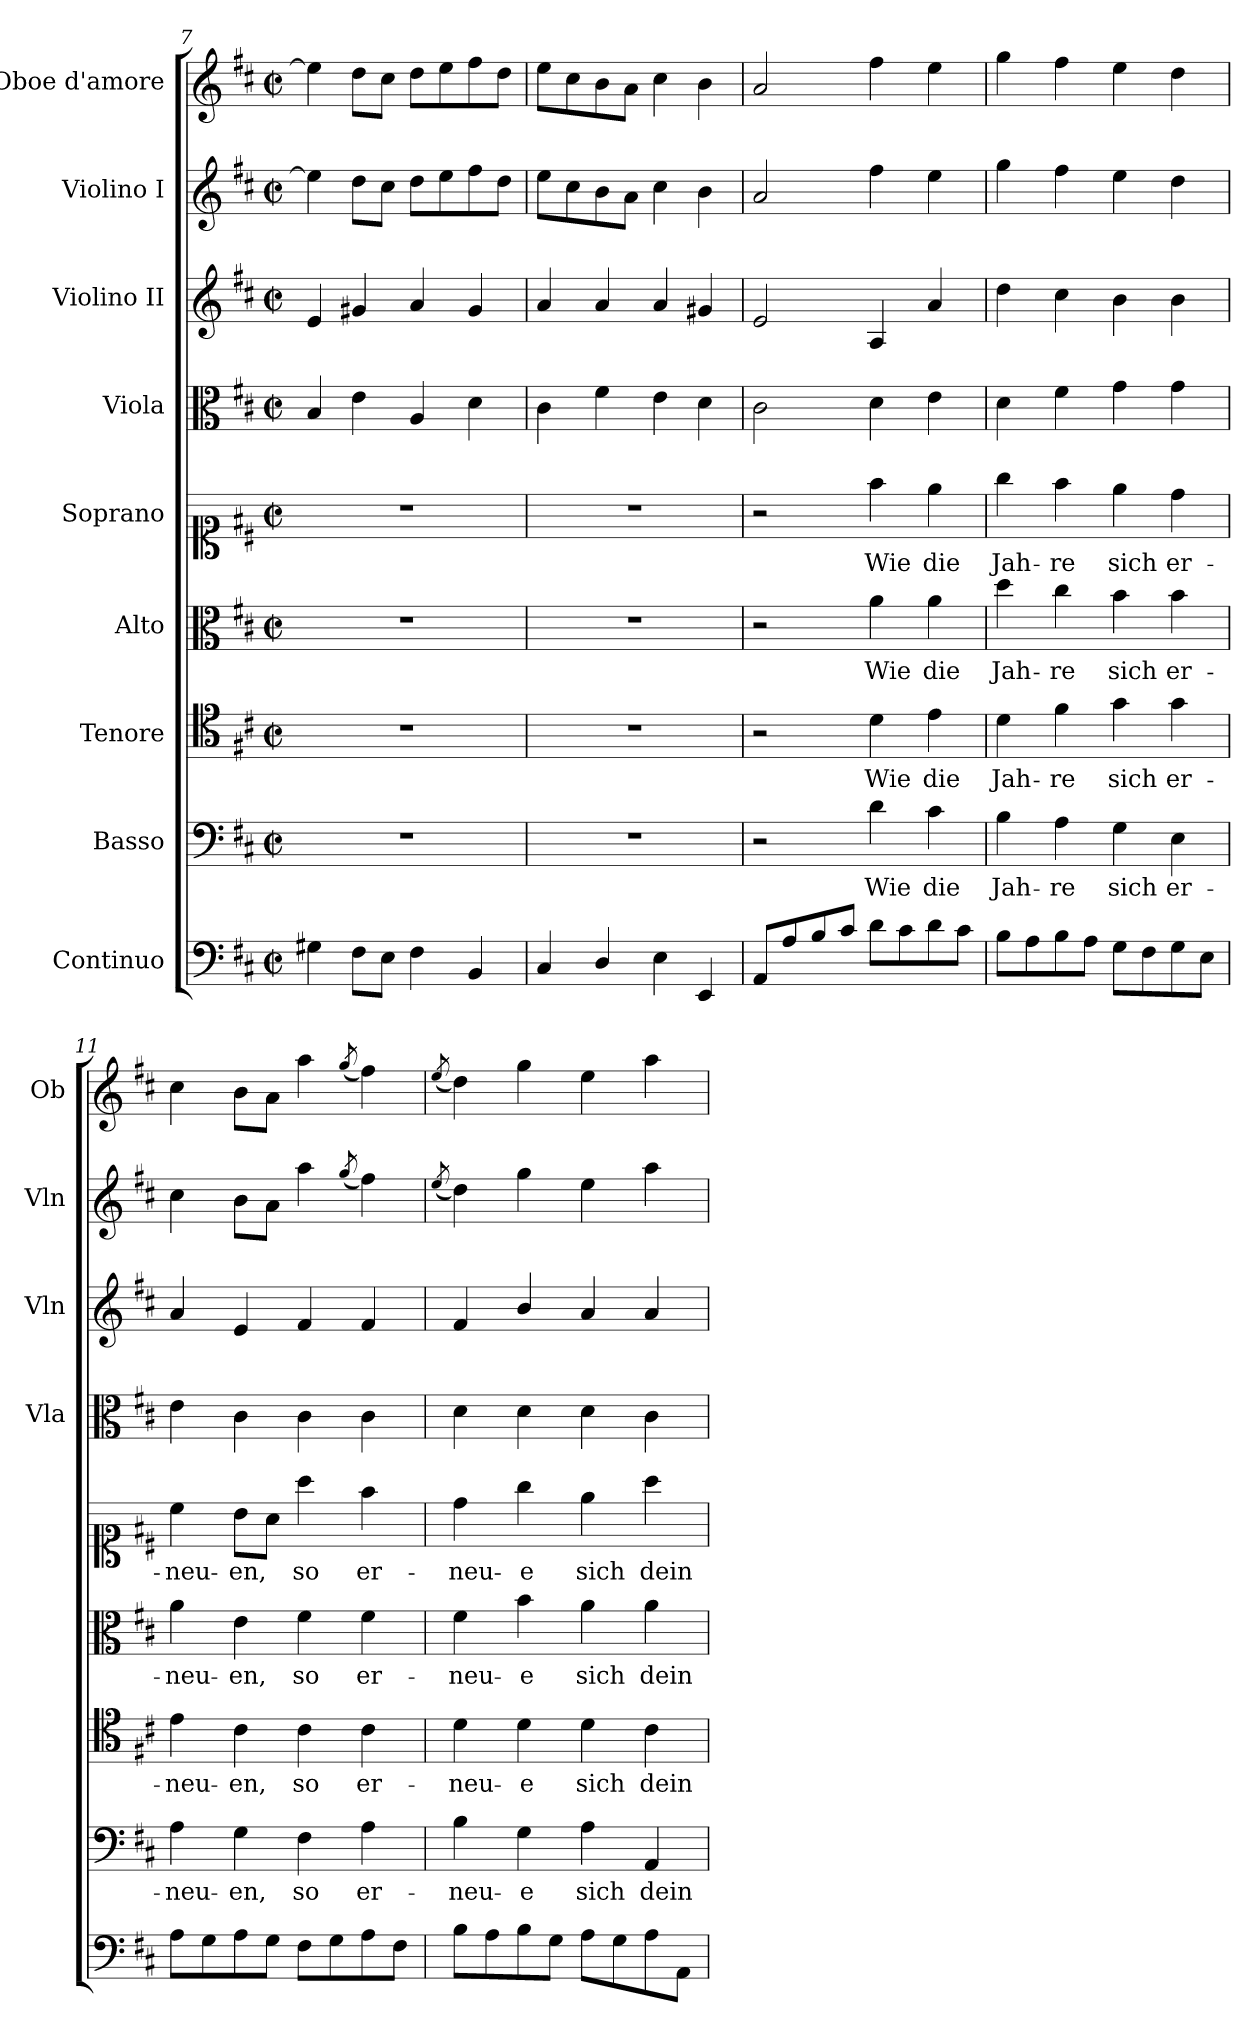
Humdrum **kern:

**kern	**kern	**text	**kern	**text	**kern	**text	**kern	**text	**kern	**kern	**kern	**kern
*part9	*part8	*part8	*part7	*part7	*part6	*part6	*part5	*part5	*part4	*part3	*part2	*part1
*staff9	*staff8	*staff8	*staff7	*staff7	*staff6	*staff6	*staff5	*staff5	*staff4	*staff3	*staff2	*staff1
*I"Continuo	*I"Basso	*	*I"Tenore	*	*I"Alto	*	*I"Soprano	*	*I"Viola	*I"Violino II	*I"Violino I	*I"Oboe d'amore
*	*	*	*	*	*	*	*	*	*I'Vla	*I'Vln	*I'Vln	*I'Ob
*clefF4	*clefF4	*	*clefC4	*	*clefC3	*	*clefC1	*	*clefC3	*clefG2	*clefG2	*clefG2
*k[f#c#]	*k[f#c#]	*	*k[f#c#]	*	*k[f#c#]	*	*k[f#c#]	*	*k[f#c#]	*k[f#c#]	*k[f#c#]	*k[f#c#]
*M2/2	*M2/2	*	*M2/2	*	*M2/2	*	*M2/2	*	*M2/2	*M2/2	*M2/2	*M2/2
*met(c|)	*met(c|)	*	*met(c|)	*	*met(c|)	*	*met(c|)	*	*met(c|)	*met(c|)	*met(c|)	*met(c|)
=7	=7	=7	=7	=7	=7	=7	=7	=7	=7	=7	=7	=7
4G#X\	1r	.	1r	.	1r	.	1r	.	4B/	4e/	4ee\]	4ee\]
8F#\L	.	.	.	.	.	.	.	.	4e\	4g#X/	8dd\L	8dd\L
8E\J	.	.	.	.	.	.	.	.	.	.	8cc#\J	8cc#\J
4F#\	.	.	.	.	.	.	.	.	4A/	4a/	8dd\L	8dd\L
.	.	.	.	.	.	.	.	.	.	.	8ee\	8ee\
4BB/	.	.	.	.	.	.	.	.	4d\	4g#/	8ff#\	8ff#\
.	.	.	.	.	.	.	.	.	.	.	8dd\J	8dd\J
=8	=8	=8	=8	=8	=8	=8	=8	=8	=8	=8	=8	=8
4C#/	1r	.	1r	.	1r	.	1r	.	4c#\	4a/	8ee\L	8ee\L
.	.	.	.	.	.	.	.	.	.	.	8cc#\	8cc#\
4D/	.	.	.	.	.	.	.	.	4f#\	4a/	8b\	8b\
.	.	.	.	.	.	.	.	.	.	.	8a\J	8a\J
4E\	.	.	.	.	.	.	.	.	4e\	4a/	4cc#\	4cc#\
4EE/	.	.	.	.	.	.	.	.	4d\	4g#X/	4b\	4b\
=9	=9	=9	=9	=9	=9	=9	=9	=9	=9	=9	=9	=9
8AA/L	2r	.	2r	.	2r	.	2r	.	2c#\	2e/	2a/	2a/
8A/	.	.	.	.	.	.	.	.	.	.	.	.
8B/	.	.	.	.	.	.	.	.	.	.	.	.
8c#/J	.	.	.	.	.	.	.	.	.	.	.	.
!	!	!LO:LY:b	!	!LO:LY:b	!	!LO:LY:b	!	!LO:LY:b	!	!	!	!
8d\L	4d\	Wie	4d\	Wie	4a\	Wie	4ff#\	Wie	4d\	4A/	4ff#\	4ff#\
8c#\	.	.	.	.	.	.	.	.	.	.	.	.
!	!	!LO:LY:b	!	!LO:LY:b	!	!LO:LY:b	!	!LO:LY:b	!	!	!	!
8d\	4c#\	die	4e\	die	4a\	die	4ee\	die	4e\	4a/	4ee\	4ee\
8c#\J	.	.	.	.	.	.	.	.	.	.	.	.
!!LO:PB:g=z
=10	=10	=10	=10	=10	=10	=10	=10	=10	=10	=10	=10	=10
!	!	!LO:LY:b	!	!LO:LY:b	!	!LO:LY:b	!	!LO:LY:b	!	!	!	!
8B\L	4B\	Jah-	4d\	Jah-	4dd\	Jah-	4gg\	Jah-	4d\	4dd\	4gg\	4gg\
8A\	.	.	.	.	.	.	.	.	.	.	.	.
!	!	!LO:LY:b	!	!LO:LY:b	!	!LO:LY:b	!	!LO:LY:b	!	!	!	!
8B\	4A\	-re	4f#\	-re	4cc#\	-re	4ff#\	-re	4f#\	4cc#\	4ff#\	4ff#\
8A\J	.	.	.	.	.	.	.	.	.	.	.	.
!	!	!LO:LY:b	!	!LO:LY:b	!	!LO:LY:b	!	!LO:LY:b	!	!	!	!
8G\L	4G\	sich	4g\	sich	4b\	sich	4ee\	sich	4g\	4b\	4ee\	4ee\
8F#\	.	.	.	.	.	.	.	.	.	.	.	.
!	!	!LO:LY:b	!	!LO:LY:b	!	!LO:LY:b	!	!LO:LY:b	!	!	!	!
8G\	4E\	er-	4g\	er-	4b\	er-	4dd\	er-	4g\	4b\	4dd\	4dd\
8E\J	.	.	.	.	.	.	.	.	.	.	.	.
=11	=11	=11	=11	=11	=11	=11	=11	=11	=11	=11	=11	=11
!	!	!LO:LY:b	!	!LO:LY:b	!	!LO:LY:b	!	!LO:LY:b	!	!	!	!
8A\L	4A\	-neu-	4e\	-neu-	4a\	-neu-	4cc#\	-neu-	4e\	4a/	4cc#\	4cc#\
8G\	.	.	.	.	.	.	.	.	.	.	.	.
!	!	!LO:LY:b	!	!LO:LY:b	!	!LO:LY:b	!	!LO:LY:b	!	!	!	!
8A\	4G\	-en,	4c#\	-en,	4e\	-en,	8b\L	-en,	4c#\	4e/	8b\L	8b\L
8G\J	.	.	.	.	.	.	8a\J	.	.	.	8a\J	8a\J
!	!	!LO:LY:b	!	!LO:LY:b	!	!LO:LY:b	!	!LO:LY:b	!	!	!	!
8F#\L	4F#\	so	4c#\	so	4f#\	so	4aa\	so	4c#\	4f#/	4aa\	4aa\
8G\	.	.	.	.	.	.	.	.	.	.	.	.
.	.	.	.	.	.	.	.	.	.	.	(8qgg/	(8qgg/
!	!	!LO:LY:b	!	!LO:LY:b	!	!LO:LY:b	!	!LO:LY:b	!	!	!	!
8A\	4A\	er-	4c#\	er-	4f#\	er-	4ff#\	er-	4c#\	4f#/	4ff#\)	4ff#\)
8F#\J	.	.	.	.	.	.	.	.	.	.	.	.
=12	=12	=12	=12	=12	=12	=12	=12	=12	=12	=12	=12	=12
.	.	.	.	.	.	.	.	.	.	.	(8qee/	(8qee/
!	!	!LO:LY:b	!	!LO:LY:b	!	!LO:LY:b	!	!LO:LY:b	!	!	!	!
8B\L	4B\	-neu-	4d\	-neu-	4f#\	-neu-	4dd\	-neu-	4d\	4f#/	4dd\)	4dd\)
8A\	.	.	.	.	.	.	.	.	.	.	.	.
!	!	!LO:LY:b	!	!LO:LY:b	!	!LO:LY:b	!	!LO:LY:b	!	!	!	!
8B\	4G\	-e	4d\	-e	4b\	-e	4gg\	-e	4d\	4b/	4gg\	4gg\
8G\J	.	.	.	.	.	.	.	.	.	.	.	.
!	!	!LO:LY:b	!	!LO:LY:b	!	!LO:LY:b	!	!LO:LY:b	!	!	!	!
8A\L	4A\	sich	4d\	sich	4a\	sich	4ee\	sich	4d\	4a/	4ee\	4ee\
8G\	.	.	.	.	.	.	.	.	.	.	.	.
!	!	!LO:LY:b	!	!LO:LY:b	!	!LO:LY:b	!	!LO:LY:b	!	!	!	!
8A\	4AA/	dein	4c#\	dein	4a\	dein	4aa\	dein	4c#\	4a/	4aa\	4aa\
8AA\J	.	.	.	.	.	.	.	.	.	.	.	.
=	=	=	=	=	=	=	=	=	=	=	=	=
*-	*-	*-	*-	*-	*-	*-	*-	*-	*-	*-	*-	*-
